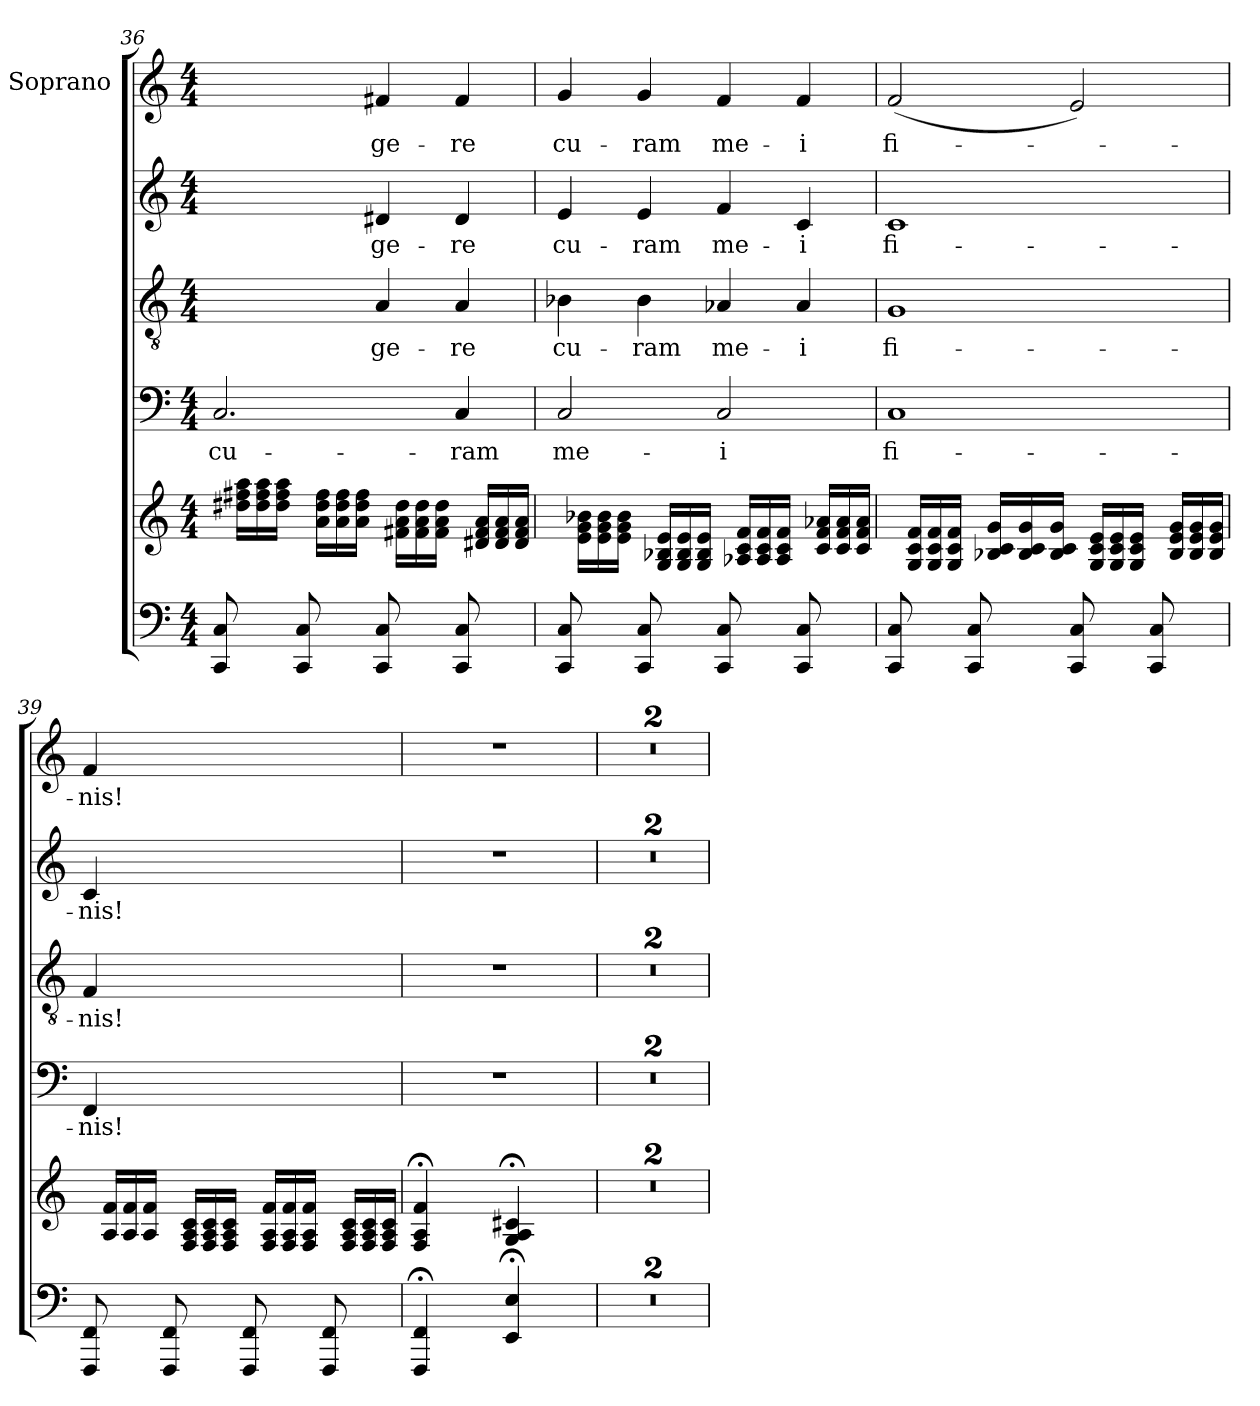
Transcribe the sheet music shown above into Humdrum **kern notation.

**kern	**kern	**kern	**text	**kern	**text	**kern	**text	**kern	**text
*part6	*part5	*part4	*part4	*part3	*part3	*part2	*part2	*part1	*part1
*staff6	*staff5	*staff4	*staff4	*staff3	*staff3	*staff2	*staff2	*staff1	*staff1
*	*	*	*	*	*	*	*	*I"Soprano	*
!!LO:PB:g=z
*clefF4	*clefG2	*clefF4	*	*clefGv2	*	*clefG2	*	*clefG2	*
*k[]	*k[]	*k[]	*	*k[]	*	*k[]	*	*k[]	*
*C:	*C:	*C:	*	*C:	*	*C:	*	*C:	*
*M4/4	*M4/4	*M4/4	*	*M4/4	*	*M4/4	*	*M4/4	*
=36	=36	=36	=36	=36	=36	=36	=36	=36	=36
!	!	!	!LO:LY:b	!	!	!	!	!	!
8CC/ 8C/	16ryy	2.C/	cu-	2ryy	.	2ryy	.	2ryy	.
.	16dd#X\ 16ff#X\ 16aa\LL	.	.	.	.	.	.	.	.
8ryy	16dd#\ 16ff#\ 16aa\	.	.	.	.	.	.	.	.
.	16dd#\ 16ff#\ 16aa\JJ	.	.	.	.	.	.	.	.
8CC/ 8C/	16ryy	.	.	.	.	.	.	.	.
.	16a\ 16dd#\ 16ff#\LL	.	.	.	.	.	.	.	.
8ryy	16a\ 16dd#\ 16ff#\	.	.	.	.	.	.	.	.
.	16a\ 16dd#\ 16ff#\JJ	.	.	.	.	.	.	.	.
!	!	!	!	!	!LO:LY:b	!	!LO:LY:b	!	!LO:LY:b
8CC/ 8C/	16ryy	.	.	4A/	ge-	4d#X/	ge-	4f#X/	ge-
.	16f#X\ 16a\ 16dd#\LL	.	.	.	.	.	.	.	.
8ryy	16f#\ 16a\ 16dd#\	.	.	.	.	.	.	.	.
.	16f#\ 16a\ 16dd#\JJ	.	.	.	.	.	.	.	.
!	!	!	!LO:LY:b	!	!LO:LY:b	!	!LO:LY:b	!	!LO:LY:b
8CC/ 8C/	16ryy	4C/	-ram	4A/	-re	4d#/	-re	4f#/	-re
.	16d#X/ 16f#/ 16a/LL	.	.	.	.	.	.	.	.
8ryy	16d#/ 16f#/ 16a/	.	.	.	.	.	.	.	.
.	16d#/ 16f#/ 16a/JJ	.	.	.	.	.	.	.	.
!!LO:LB:g=z
=37	=37	=37	=37	=37	=37	=37	=37	=37	=37
*	*	*	*	*	*	*	*	*MM40	*
!	!	!	!LO:LY:b	!	!LO:LY:b	!	!LO:LY:b	!	!LO:LY:b
8CC/ 8C/	16ryy	2C/	me-	4B-X\	cu-	4e/	cu-	4g/	cu-
.	16e\ 16g\ 16b-X\LL	.	.	.	.	.	.	.	.
8ryy	16e\ 16g\ 16b-\	.	.	.	.	.	.	.	.
.	16e\ 16g\ 16b-\JJ	.	.	.	.	.	.	.	.
!	!	!	!	!	!LO:LY:b	!	!LO:LY:b	!	!LO:LY:b
8CC/ 8C/	16ryy	.	.	4B-\	-ram	4e/	-ram	4g/	-ram
.	16G/ 16B-X/ 16e/LL	.	.	.	.	.	.	.	.
8ryy	16G/ 16B-/ 16e/	.	.	.	.	.	.	.	.
.	16G/ 16B-/ 16e/JJ	.	.	.	.	.	.	.	.
!	!	!	!LO:LY:b	!	!LO:LY:b	!	!LO:LY:b	!	!LO:LY:b
8CC/ 8C/	16ryy	2C/	-i	4A-X/	me-	4f/	me-	4f/	me-
.	16A-X/ 16c/ 16f/LL	.	.	.	.	.	.	.	.
8ryy	16A-/ 16c/ 16f/	.	.	.	.	.	.	.	.
.	16A-/ 16c/ 16f/JJ	.	.	.	.	.	.	.	.
!	!	!	!	!	!LO:LY:b	!	!LO:LY:b	!	!LO:LY:b
8CC/ 8C/	16ryy	.	.	4A-/	-i	4c/	-i	4f/	-i
.	16c/ 16f/ 16a-X/LL	.	.	.	.	.	.	.	.
8ryy	16c/ 16f/ 16a-/	.	.	.	.	.	.	.	.
.	16c/ 16f/ 16a-/JJ	.	.	.	.	.	.	.	.
=38	=38	=38	=38	=38	=38	=38	=38	=38	=38
*	*	*	*	*	*	*	*	*MM35	*
!	!	!	!LO:LY:b	!	!LO:LY:b	!	!LO:LY:b	!	!LO:LY:b
8CC/ 8C/	16ryy	1C	fi-	1G	fi-	1c	fi-	(<2f/	fi-
.	16G/ 16c/ 16f/LL	.	.	.	.	.	.	.	.
8ryy	16G/ 16c/ 16f/	.	.	.	.	.	.	.	.
.	16G/ 16c/ 16f/JJ	.	.	.	.	.	.	.	.
8CC/ 8C/	16ryy	.	.	.	.	.	.	.	.
.	16B-X/ 16c/ 16g/LL	.	.	.	.	.	.	.	.
8ryy	16B-/ 16c/ 16g/	.	.	.	.	.	.	.	.
.	16B-/ 16c/ 16g/JJ	.	.	.	.	.	.	.	.
8CC/ 8C/	16ryy	.	.	.	.	.	.	2e/)	.
.	16G/ 16c/ 16e/LL	.	.	.	.	.	.	.	.
8ryy	16G/ 16c/ 16e/	.	.	.	.	.	.	.	.
.	16G/ 16c/ 16e/JJ	.	.	.	.	.	.	.	.
8CC/ 8C/	16ryy	.	.	.	.	.	.	.	.
.	16B-/ 16e/ 16g/LL	.	.	.	.	.	.	.	.
8ryy	16B-/ 16e/ 16g/	.	.	.	.	.	.	.	.
.	16B-/ 16e/ 16g/JJ	.	.	.	.	.	.	.	.
=39	=39	=39	=39	=39	=39	=39	=39	=39	=39
*	*	*	*	*	*	*	*	*MM45	*
!	!	!	!LO:LY:b	!	!LO:LY:b	!	!LO:LY:b	!	!LO:LY:b
8FFF/ 8FF/	16ryy	4FF/	-nis!	4F/	-nis!	4c/	-nis!	4f/	-nis!
.	16A/ 16f/LL	.	.	.	.	.	.	.	.
8ryy	16A/ 16f/	.	.	.	.	.	.	.	.
.	16A/ 16f/JJ	.	.	.	.	.	.	.	.
8FFF/ 8FF/	16ryy	2.ryy	.	2.ryy	.	2.ryy	.	2.ryy	.
.	16F/ 16A/ 16c/LL	.	.	.	.	.	.	.	.
8ryy	16F/ 16A/ 16c/	.	.	.	.	.	.	.	.
.	16F/ 16A/ 16c/JJ	.	.	.	.	.	.	.	.
8FFF/ 8FF/	16ryy	.	.	.	.	.	.	.	.
.	16F/ 16A/ 16f/LL	.	.	.	.	.	.	.	.
8ryy	16F/ 16A/ 16f/	.	.	.	.	.	.	.	.
.	16F/ 16A/ 16f/JJ	.	.	.	.	.	.	.	.
8FFF/ 8FF/	16ryy	.	.	.	.	.	.	.	.
.	16F/ 16A/ 16c/LL	.	.	.	.	.	.	.	.
8ryy	16F/ 16A/ 16c/	.	.	.	.	.	.	.	.
.	16F/ 16A/ 16c/JJ	.	.	.	.	.	.	.	.
=40	=40	=40	=40	=40	=40	=40	=40	=40	=40
4FFF/; 4FF/;	4F/; 4A/; 4f/;	1r	.	1r	.	1r	.	1r	.
4ryy	4ryy	.	.	.	.	.	.	.	.
4EE/; 4E/;	4G/; 4A/; 4c#X/;	.	.	.	.	.	.	.	.
4ryy	4ryy	.	.	.	.	.	.	.	.
!!LO:LB:g=z
=41	=41	=41	=41	=41	=41	=41	=41	=41	=41
1r	1r	1r	.	1r	.	1r	.	1r	.
=42	=42	=42	=42	=42	=42	=42	=42	=42	=42
1r	1r	1r	.	1r	.	1r	.	1r	.
=	=	=	=	=	=	=	=	=	=
*-	*-	*-	*-	*-	*-	*-	*-	*-	*-
